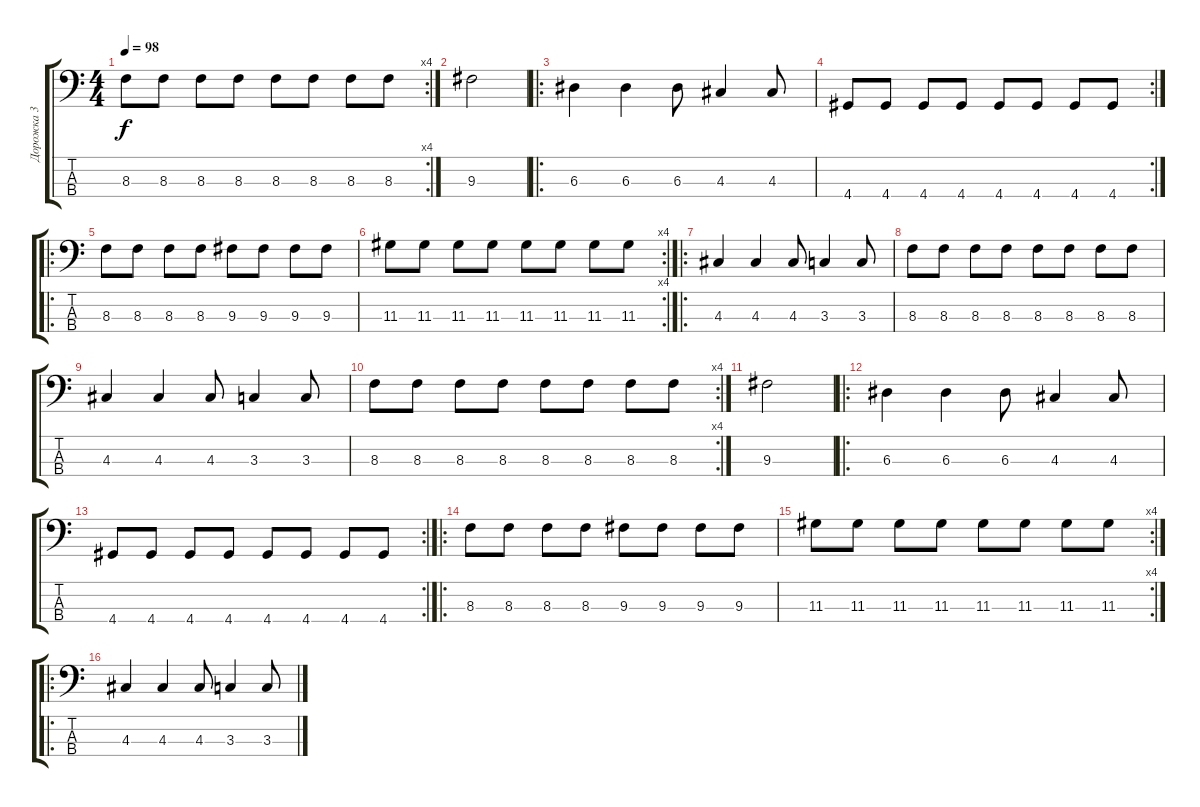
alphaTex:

\track ("Дорожка 3" "Дорожка 3") {instrument electricbassfinger}
\staff {score tabs}
\tuning (G2 D2 A1 E1) {hide}
\rc 4
\ts (4 4)
\tempo 98
\clef f4
\ks c
8.3.8{dy f} 8.3.8 8.3.8 8.3.8 8.3.8 8.3.8 8.3.8 8.3.8 |
9.3.2 |
\ro
6.3.4 6.3.4 6.3.8 4.3.4 4.3.8 |
\rc 2
4.4.8 4.4.8 4.4.8 4.4.8 4.4.8 4.4.8 4.4.8 4.4.8 |
\ro
8.3.8 8.3.8 8.3.8 8.3.8 9.3.8 9.3.8 9.3.8 9.3.8 |
\rc 4
11.3.8 11.3.8 11.3.8 11.3.8 11.3.8 11.3.8 11.3.8 11.3.8 |
\ro
4.3.4 4.3.4 4.3.8 3.3.4 3.3.8 |
8.3.8 8.3.8 8.3.8 8.3.8 8.3.8 8.3.8 8.3.8 8.3.8 |
4.3.4 4.3.4 4.3.8 3.3.4 3.3.8 |
\rc 4
8.3.8 8.3.8 8.3.8 8.3.8 8.3.8 8.3.8 8.3.8 8.3.8 |
9.3.2 |
\ro
6.3.4 6.3.4 6.3.8 4.3.4 4.3.8 |
\rc 2
4.4.8 4.4.8 4.4.8 4.4.8 4.4.8 4.4.8 4.4.8 4.4.8 |
\ro
8.3.8 8.3.8 8.3.8 8.3.8 9.3.8 9.3.8 9.3.8 9.3.8 |
\rc 4
11.3.8 11.3.8 11.3.8 11.3.8 11.3.8 11.3.8 11.3.8 11.3.8 |
\ro
4.3.4 4.3.4 4.3.8 3.3.4 3.3.8
